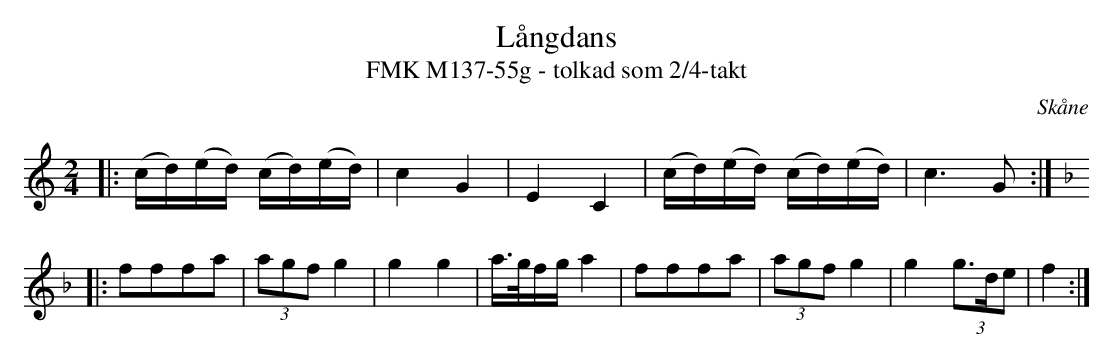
X:1
T:Långdans
T:FMK M137-55g - tolkad som 2/4-takt
O:Skåne
M:2/4
L:1/16
K:C
|: (cd)(ed) (cd)(ed) | c4 G4 | E4 C4 | (cd)(ed) (cd)(ed) | c4>G4 :|
|:[K:F] f2f2f2a2 |(3a2g2f2 g4 | g4 g4 |  a>gfg a4 | f2f2f2a2 |(3a2g2f2 g4 | g4  (3g2>d2e2 | f4  :|
